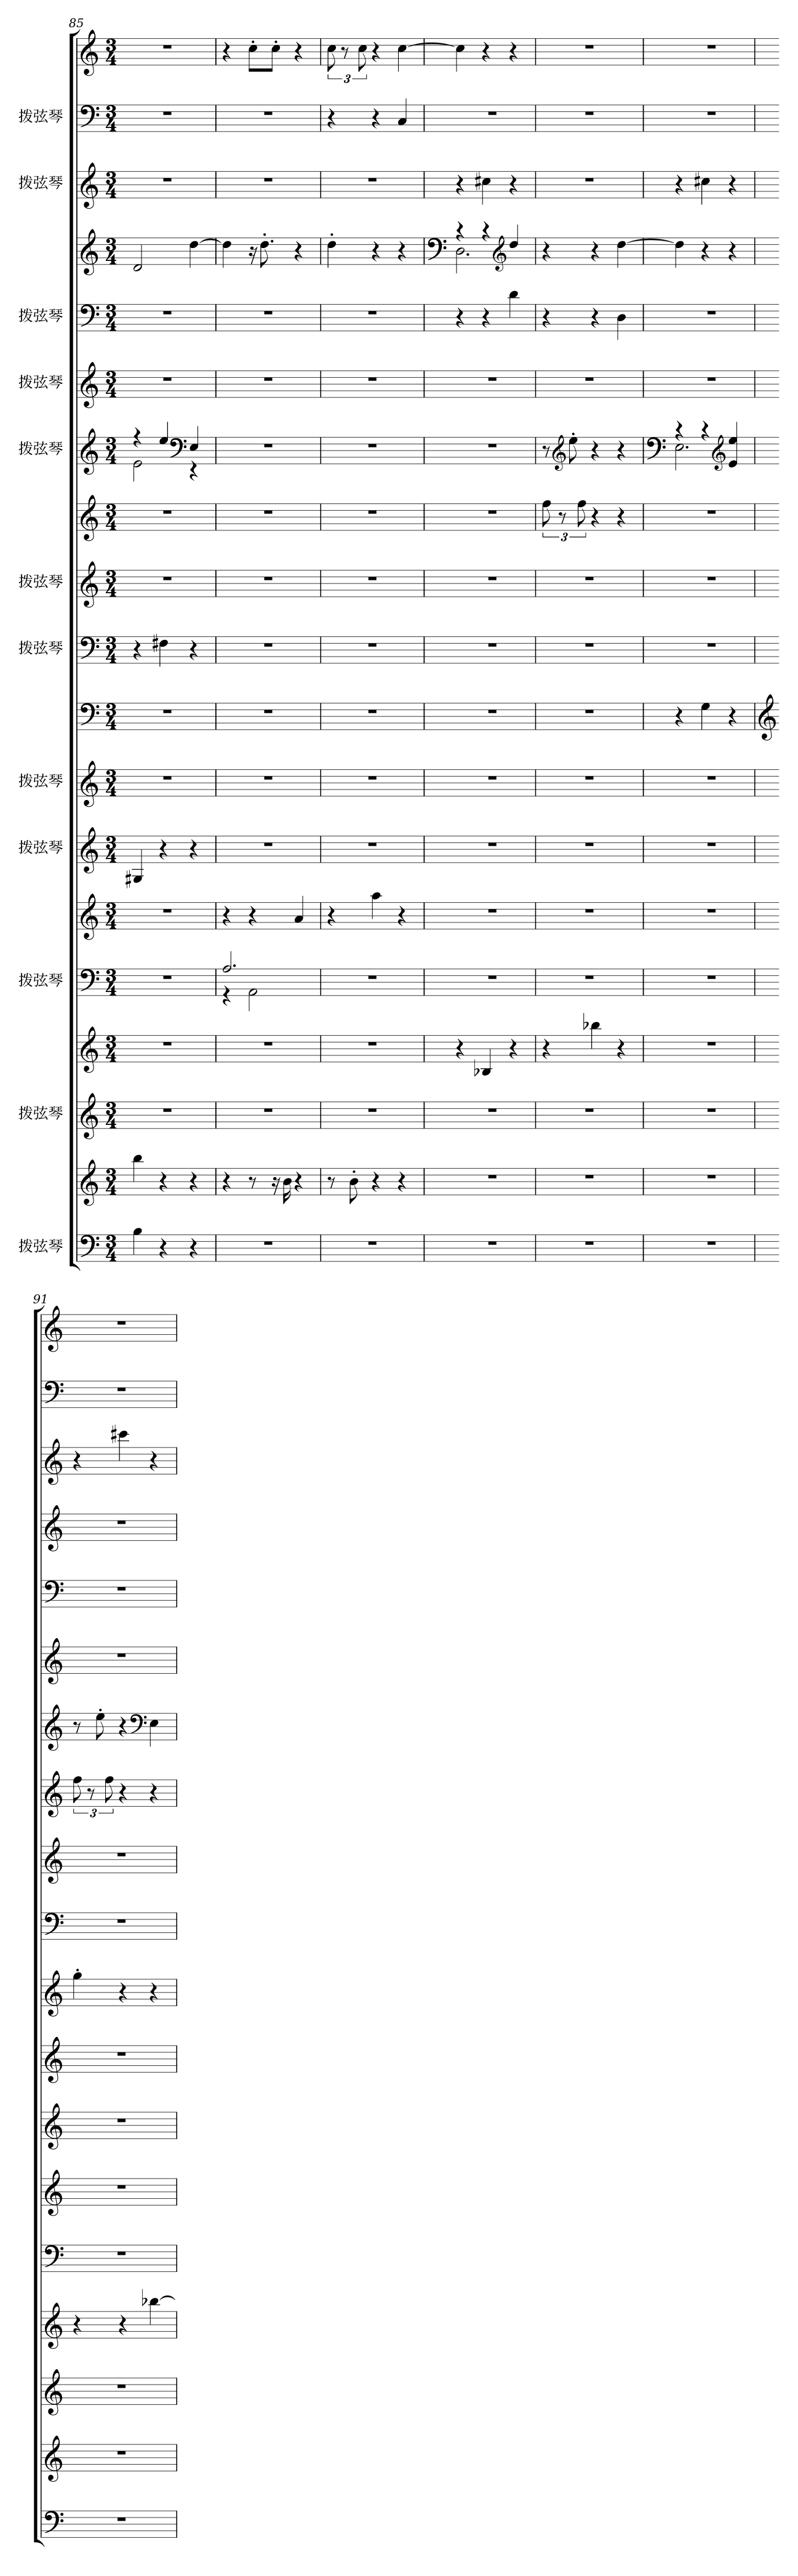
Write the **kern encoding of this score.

**kern	**kern	**kern	**kern	**kern	**kern	**kern	**kern	**kern	**kern	**kern	**kern	**kern	**kern	**kern	**kern	**kern	**kern	**kern
*part12	*part12	*part11	*part11	*part10	*part10	*part9	*part8	*part8	*part7	*part6	*part6	*part5	*part4	*part3	*part3	*part2	*part1	*part1
*staff19	*staff18	*staff17	*staff16	*staff15	*staff14	*staff13	*staff12	*staff11	*staff10	*staff9	*staff8	*staff7	*staff6	*staff5	*staff4	*staff3	*staff2	*staff1
*I"拨弦琴	*	*I"拨弦琴	*	*I"拨弦琴	*	*I"拨弦琴	*I"拨弦琴	*	*I"拨弦琴	*I"拨弦琴	*	*I"拨弦琴	*I"拨弦琴	*I"拨弦琴	*	*I"拨弦琴	*I"拨弦琴	*
!!LO:PB:g=z
*clefF4	*clefG2	*clefG2	*clefG2	*clefF4	*clefG2	*clefG2	*clefG2	*clefF4	*clefF4	*clefG2	*clefG2	*clefG2	*clefG2	*clefF4	*clefG2	*clefG2	*clefF4	*clefG2
*k[]	*k[]	*k[]	*k[]	*k[]	*k[]	*k[]	*k[]	*k[]	*k[]	*k[]	*k[]	*k[]	*k[]	*k[]	*k[]	*k[]	*k[]	*k[]
*M3/4	*M3/4	*M3/4	*M3/4	*M3/4	*M3/4	*M3/4	*M3/4	*M3/4	*M3/4	*M3/4	*M3/4	*M3/4	*M3/4	*M3/4	*M3/4	*M3/4	*M3/4	*M3/4
=85	=85	=85	=85	=85	=85	=85	=85	=85	=85	=85	=85	=85	=85	=85	=85	=85	=85	=85
*	*	*	*	*	*	*	*	*	*	*	*	*^	*	*	*	*	*	*
4B\	4bb\	2.r	2.r	2.r	2.r	4G#X/	2.r	2.r	4r	2.r	2.r	4r	2e\	2.r	2.r	2d/	2.r	2.r	2.r
4r	4r	.	.	.	.	4r	.	.	4F#X\	.	.	4ee/	.	.	.	.	.	.	.
*	*	*	*	*	*	*	*	*	*	*	*	*clefF4	*	*	*	*	*	*	*
4r	4r	.	.	.	.	4r	.	.	4r	.	.	4E/	4r	.	.	[4dd\	.	.	.
*	*	*	*	*	*	*	*	*	*	*	*	*v	*v	*	*	*	*	*	*
=86	=86	=86	=86	=86	=86	=86	=86	=86	=86	=86	=86	=86	=86	=86	=86	=86	=86	=86
*	*	*	*	*^	*	*	*	*	*	*	*	*	*	*	*	*	*	*
2.r	4r	2.r	2.r	2.A/	4r	4r	2.r	2.r	2.r	2.r	2.r	2.r	2.r	2.r	2.r	4dd\]	2.r	2.r	4r
.	8r	.	.	.	2AA\	4r	.	.	.	.	.	.	.	.	.	16r	.	.	8cc'\L
.	.	.	.	.	.	.	.	.	.	.	.	.	.	.	.	8.dd'\	.	.	.
.	16r	.	.	.	.	.	.	.	.	.	.	.	.	.	.	.	.	.	8cc'\J
.	16b\	.	.	.	.	.	.	.	.	.	.	.	.	.	.	.	.	.	.
.	4r	.	.	.	.	4a/	.	.	.	.	.	.	.	.	.	4r	.	.	4r
*	*	*	*	*v	*v	*	*	*	*	*	*	*	*	*	*	*	*	*	*
=87	=87	=87	=87	=87	=87	=87	=87	=87	=87	=87	=87	=87	=87	=87	=87	=87	=87	=87
2.r	8r	2.r	2.r	2.r	4r	2.r	2.r	2.r	2.r	2.r	2.r	2.r	2.r	2.r	4dd'\	2.r	4r	12cc\
.	.	.	.	.	.	.	.	.	.	.	.	.	.	.	.	.	.	12r
.	8b'\	.	.	.	.	.	.	.	.	.	.	.	.	.	.	.	.	.
.	.	.	.	.	.	.	.	.	.	.	.	.	.	.	.	.	.	12cc\
.	4r	.	.	.	4aa\	.	.	.	.	.	.	.	.	.	4r	.	4r	4r
.	4r	.	.	.	4r	.	.	.	.	.	.	.	.	.	4r	.	4C/	[4cc\
=88	=88	=88	=88	=88	=88	=88	=88	=88	=88	=88	=88	=88	=88	=88	=88	=88	=88	=88
*	*	*	*	*	*	*	*	*	*	*	*	*	*	*	*clefF4	*	*	*
*	*	*	*	*	*	*	*	*	*	*	*	*	*	*	*^	*	*	*
2.r	2.r	2.r	4r	2.r	2.r	2.r	2.r	2.r	2.r	2.r	2.r	2.r	2.r	4r	4r	2.D\	4r	2.r	4cc\]
.	.	.	4B-X/	.	.	.	.	.	.	.	.	.	.	4r	4r	.	4cc#X\	.	4r
*	*	*	*	*	*	*	*	*	*	*	*	*	*	*	*clefG2	*	*	*	*
.	.	.	4r	.	.	.	.	.	.	.	.	.	.	4d\	4dd/	.	4r	.	4r
*	*	*	*	*	*	*	*	*	*	*	*	*	*	*	*v	*v	*	*	*
=89	=89	=89	=89	=89	=89	=89	=89	=89	=89	=89	=89	=89	=89	=89	=89	=89	=89	=89
2.r	2.r	2.r	4r	2.r	2.r	2.r	2.r	2.r	2.r	2.r	12ff\	8r	2.r	4r	4r	2.r	2.r	2.r
.	.	.	.	.	.	.	.	.	.	.	12r	.	.	.	.	.	.	.
*	*	*	*	*	*	*	*	*	*	*	*	*clefG2	*	*	*	*	*	*
.	.	.	.	.	.	.	.	.	.	.	.	8ee'\	.	.	.	.	.	.
.	.	.	.	.	.	.	.	.	.	.	12ff\	.	.	.	.	.	.	.
.	.	.	4bb-X\	.	.	.	.	.	.	.	4r	4r	.	4r	4r	.	.	.
.	.	.	4r	.	.	.	.	.	.	.	4r	4r	.	4D\	[4dd\	.	.	.
=90	=90	=90	=90	=90	=90	=90	=90	=90	=90	=90	=90	=90	=90	=90	=90	=90	=90	=90
*	*	*	*	*	*	*	*	*	*	*	*	*clefF4	*	*	*	*	*	*
*	*	*	*	*	*	*	*	*	*	*	*	*^	*	*	*	*	*	*
2.r	2.r	2.r	2.r	2.r	2.r	2.r	2.r	4r	2.r	2.r	2.r	4r	2.E\	2.r	2.r	4dd\]	4r	2.r	2.r
.	.	.	.	.	.	.	.	4G\	.	.	.	4r	.	.	.	4r	4cc#X\	.	.
*	*	*	*	*	*	*	*	*	*	*	*	*clefG2	*	*	*	*	*	*	*
.	.	.	.	.	.	.	.	4r	.	.	.	4e/ 4ee/	.	.	.	4r	4r	.	.
*	*	*	*	*	*	*	*	*	*	*	*	*v	*v	*	*	*	*	*	*
!!LO:PB:g=z
=91	=91	=91	=91	=91	=91	=91	=91	=91	=91	=91	=91	=91	=91	=91	=91	=91	=91	=91
*	*	*	*	*	*	*	*	*clefG2	*	*	*	*	*	*	*	*	*	*
2.r	2.r	2.r	4r	2.r	2.r	2.r	2.r	4gg'\	2.r	2.r	12ff\	8r	2.r	2.r	2.r	4r	2.r	2.r
.	.	.	.	.	.	.	.	.	.	.	12r	.	.	.	.	.	.	.
.	.	.	.	.	.	.	.	.	.	.	.	8ee'\	.	.	.	.	.	.
.	.	.	.	.	.	.	.	.	.	.	12ff\	.	.	.	.	.	.	.
.	.	.	4r	.	.	.	.	4r	.	.	4r	4r	.	.	.	4ccc#X\	.	.
*	*	*	*	*	*	*	*	*	*	*	*	*clefF4	*	*	*	*	*	*
.	.	.	[4bb-X\	.	.	.	.	4r	.	.	4r	4E\	.	.	.	4r	.	.
=	=	=	=	=	=	=	=	=	=	=	=	=	=	=	=	=	=	=
*-	*-	*-	*-	*-	*-	*-	*-	*-	*-	*-	*-	*-	*-	*-	*-	*-	*-	*-
